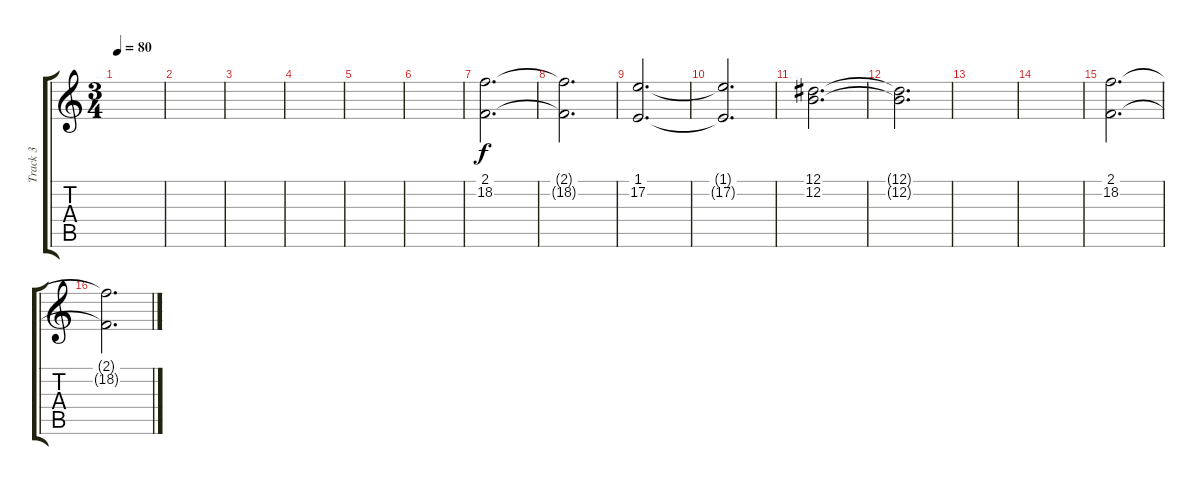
\track ("Track 3" "Track 3") {instrument pad4choir}
\staff {score tabs}
\tuning (Eb4 B3 G3 D3 A2 E2) {hide}
\ts (3 4)
\tempo 80
\clef g2
\ks c
|
|
|
|
|
|
(2.1 18.2).2{d} |
(2.1{t} 18.2{t}).2{d} |
(1.1 17.2).2{d} |
(1.1{t} 17.2{t}).2{d} |
(12.1 12.2).2{d} |
(12.1{t} 12.2{t}).2{d} |
|
|
(2.1 18.2).2{d} |
(2.1{t} 18.2{t}).2{d}
